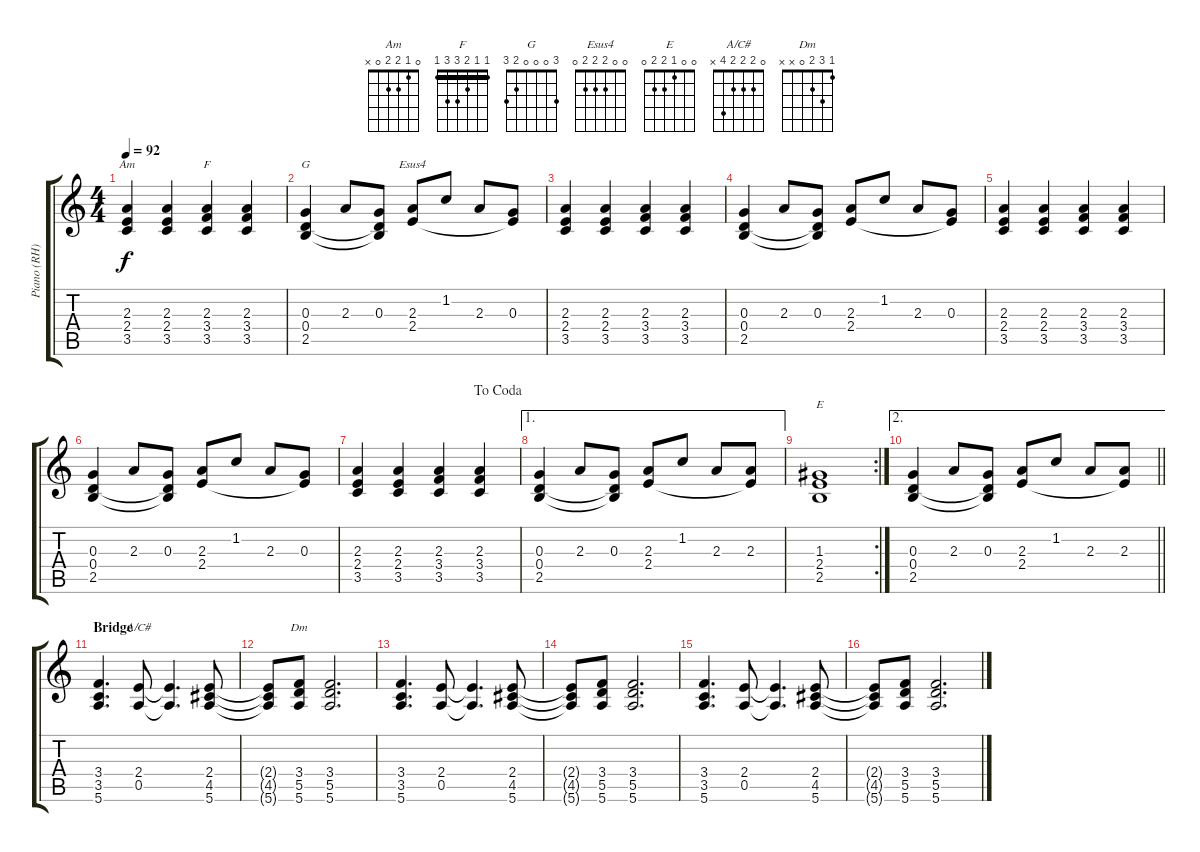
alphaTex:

\track ("Piano (RH)" "Piano (RH)") {instrument acousticgrandpiano}
\staff {score tabs}
\tuning (E5 B4 G4 D4 A3 E3) {hide}
\chord ("Am" 0 1 2 2 0 x)
\chord ("F" 1 1 2 3 3 1) {barre 1}
\chord ("G" 3 0 0 0 2 3)
\chord ("Esus4" 0 0 2 2 2 0)
\chord ("E" 0 0 1 2 2 0)
\chord ("A/C#" 0 2 2 2 4 x)
\chord ("Dm" 1 3 2 0 x x)
\ts (4 4)
\tempo 92
\clef g2
\ks c
(2.3 2.4 3.5).4{ch "Am" dy f} (2.3 2.4 3.5).4 (2.3 3.4 3.5).4{ch "F"} (2.3 3.4 3.5).4 |
(0.3 0.4 2.5).4{ch "G"} 2.3.8 (0.3 0.4{t} 2.5{t}).8 (2.3 2.4).8{ch "Esus4"} 1.2.8 2.3.8 (0.3 2.4{t}).8 |
(2.3 2.4 3.5).4 (2.3 2.4 3.5).4 (2.3 3.4 3.5).4 (2.3 3.4 3.5).4 |
(0.3 0.4 2.5).4 2.3.8 (0.3 0.4{t} 2.5{t}).8 (2.3 2.4).8 1.2.8 2.3.8 (0.3 2.4{t}).8 |
(2.3 2.4 3.5).4 (2.3 2.4 3.5).4 (2.3 3.4 3.5).4 (2.3 3.4 3.5).4 |
(0.3 0.4 2.5).4 2.3.8 (0.3 0.4{t} 2.5{t}).8 (2.3 2.4).8 1.2.8 2.3.8 (0.3 2.4{t}).8 |
\jump dacoda
(2.3 2.4 3.5).4 (2.3 2.4 3.5).4 (2.3 3.4 3.5).4 (2.3 3.4 3.5).4 |
\ae 1
(0.3 0.4 2.5).4 2.3.8 (0.3 0.4{t} 2.5{t}).8 (2.3 2.4).8 1.2.8 2.3.8 (2.3 2.4{t}).8 |
\rc 2
(1.3 2.4 2.5).1{ch "E"} |
\ae 2
\barLineRight lightlight
(0.3 0.4 2.5).4 2.3.8 (0.3 0.4{t} 2.5{t}).8 (2.3 2.4).8 1.2.8 2.3.8 (2.3 2.4{t}).8 |
\section ("" "Bridge")
(3.4 3.5 5.6).4{d} (2.4 0.5).8{ch "A/C#"} (2.4{t} 0.5{t}).4{d} (2.4 4.5 5.6).8 |
(2.4{t} 4.5{t} 5.6{t}).8 (3.4 5.5 5.6).8{ch "Dm"} (3.4 5.5 5.6).2{d} |
(3.4 3.5 5.6).4{d} (2.4 0.5).8 (2.4{t} 0.5{t}).4{d} (2.4 4.5 5.6).8 |
(2.4{t} 4.5{t} 5.6{t}).8 (3.4 5.5 5.6).8 (3.4 5.5 5.6).2{d} |
(3.4 3.5 5.6).4{d} (2.4 0.5).8 (2.4{t} 0.5{t}).4{d} (2.4 4.5 5.6).8 |
(2.4{t} 4.5{t} 5.6{t}).8 (3.4 5.5 5.6).8 (3.4 5.5 5.6).2{d}
